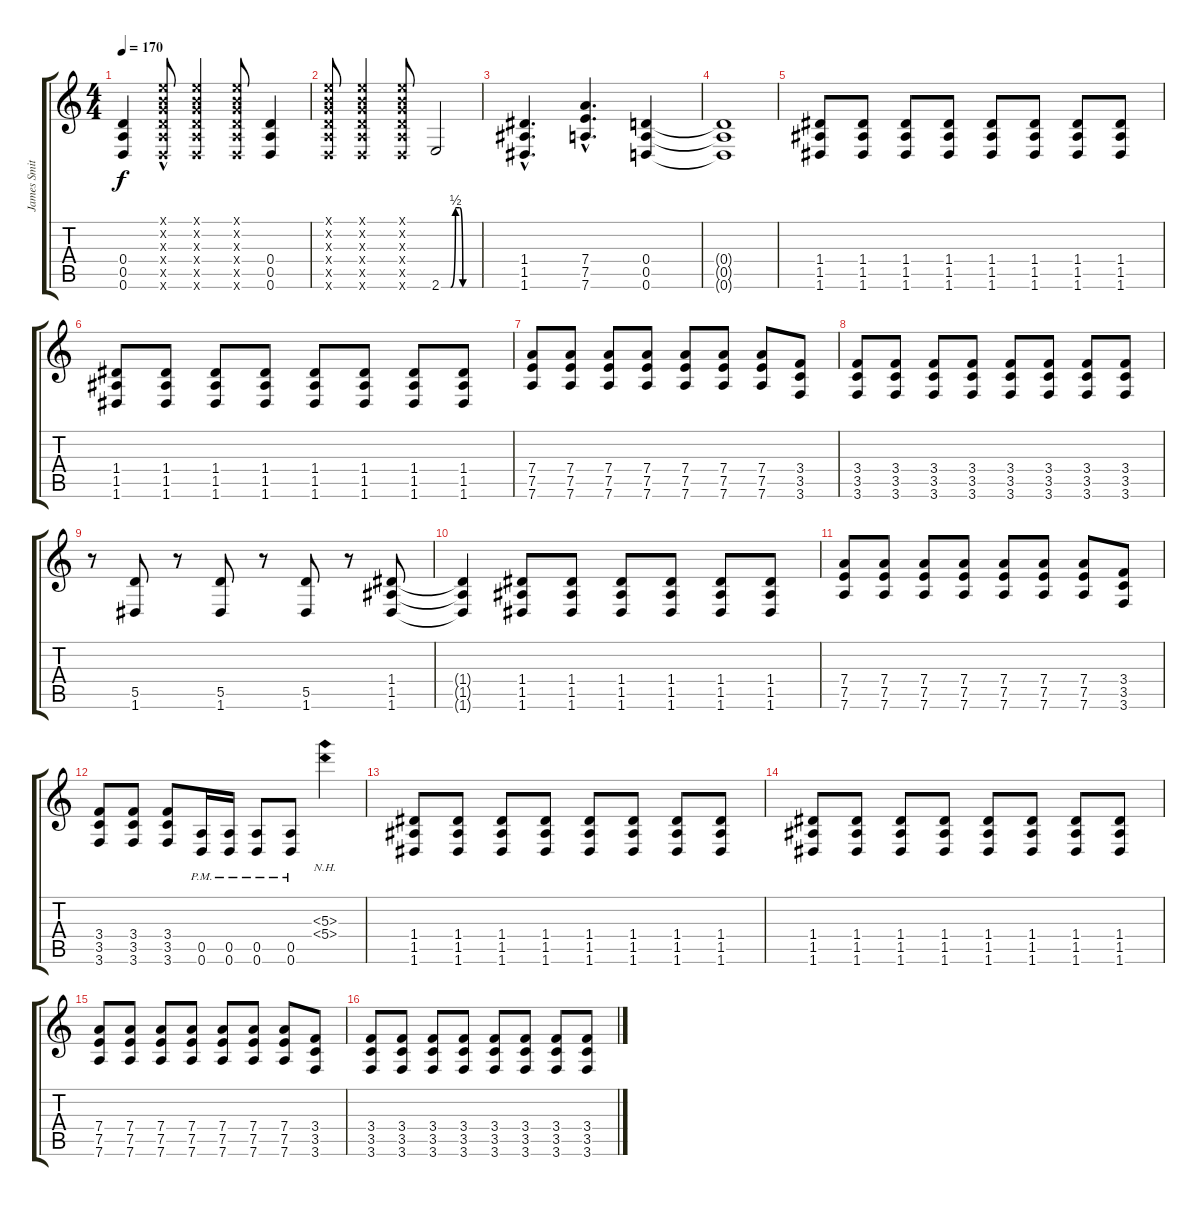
\track ("James Smith" "James Smit") {instrument distortionguitar}
\staff {score tabs}
\tuning (E4 B3 G3 D3 A2 D2) {hide}
\ts (4 4)
\tempo 170
\clef g2
\ks c
(0.4 0.5 0.6).4{dy f} (0.1{x} 0.2{x} 0.3{x} 0.4{x} 0.5{hac x} 0.6{x}).8 (0.1{x} 0.2{x} 0.3{x} 0.4{x} 0.5{x} 0.6{x}).4 (0.1{x} 0.2{x} 0.3{x} 0.4{x} 0.5{x} 0.6{x}).8 (0.4 0.5 0.6).4 |
(0.1{x} 0.2{x} 0.3{x} 0.4{x} 0.5{x} 0.6{x}).8 (0.1{x} 0.2{x} 0.3{x} 0.4{x} 0.5{x} 0.6{x}).4 (0.1{x} 0.2{x} 0.3{x} 0.4{x} 0.5{x} 0.6{x}).8 2.6{be (custom 0 0 15 0 23 2 30 2 35 0 45 0 60 0)}.2 |
(1.4{hac} 1.5{hac} 1.6{hac}).4{d} (7.4{hac} 7.5{hac} 7.6{hac}).4{d} (0.4 0.5 0.6).4 |
(0.4{t} 0.5{t} 0.6{t}).1 |
(1.4 1.5 1.6).8 (1.4 1.5 1.6).8 (1.4 1.5 1.6).8 (1.4 1.5 1.6).8 (1.4 1.5 1.6).8 (1.4 1.5 1.6).8 (1.4 1.5 1.6).8 (1.4 1.5 1.6).8 |
(1.4 1.5 1.6).8 (1.4 1.5 1.6).8 (1.4 1.5 1.6).8 (1.4 1.5 1.6).8 (1.4 1.5 1.6).8 (1.4 1.5 1.6).8 (1.4 1.5 1.6).8 (1.4 1.5 1.6).8 |
(7.4 7.5 7.6).8 (7.4 7.5 7.6).8 (7.4 7.5 7.6).8 (7.4 7.5 7.6).8 (7.4 7.5 7.6).8 (7.4 7.5 7.6).8 (7.4 7.5 7.6).8 (3.4 3.5 3.6).8 |
(3.4 3.5 3.6).8 (3.4 3.5 3.6).8 (3.4 3.5 3.6).8 (3.4 3.5 3.6).8 (3.4 3.5 3.6).8 (3.4 3.5 3.6).8 (3.4 3.5 3.6).8 (3.4 3.5 3.6).8 |
r.8 (5.5 1.6).8 r.8 (5.5 1.6).8 r.8 (5.5 1.6).8 r.8 (1.4 1.5 1.6).8 |
(1.4{t} 1.5{t} 1.6{t}).4 (1.4 1.5 1.6).8 (1.4 1.5 1.6).8 (1.4 1.5 1.6).8 (1.4 1.5 1.6).8 (1.4 1.5 1.6).8 (1.4 1.5 1.6).8 |
(7.4 7.5 7.6).8 (7.4 7.5 7.6).8 (7.4 7.5 7.6).8 (7.4 7.5 7.6).8 (7.4 7.5 7.6).8 (7.4 7.5 7.6).8 (7.4 7.5 7.6).8 (3.4 3.5 3.6).8 |
(3.4 3.5 3.6).8 (3.4 3.5 3.6).8 (3.4 3.5 3.6).8 (0.5{pm} 0.6{pm}).16 (0.5{pm} 0.6{pm}).16 (0.5{pm} 0.6{pm}).8 (0.5{pm} 0.6{pm}).8 (5.3{nh} 5.4{nh}).4 |
(1.4 1.5 1.6).8 (1.4 1.5 1.6).8 (1.4 1.5 1.6).8 (1.4 1.5 1.6).8 (1.4 1.5 1.6).8 (1.4 1.5 1.6).8 (1.4 1.5 1.6).8 (1.4 1.5 1.6).8 |
(1.4 1.5 1.6).8 (1.4 1.5 1.6).8 (1.4 1.5 1.6).8 (1.4 1.5 1.6).8 (1.4 1.5 1.6).8 (1.4 1.5 1.6).8 (1.4 1.5 1.6).8 (1.4 1.5 1.6).8 |
(7.4 7.5 7.6).8 (7.4 7.5 7.6).8 (7.4 7.5 7.6).8 (7.4 7.5 7.6).8 (7.4 7.5 7.6).8 (7.4 7.5 7.6).8 (7.4 7.5 7.6).8 (3.4 3.5 3.6).8 |
(3.4 3.5 3.6).8 (3.4 3.5 3.6).8 (3.4 3.5 3.6).8 (3.4 3.5 3.6).8 (3.4 3.5 3.6).8 (3.4 3.5 3.6).8 (3.4 3.5 3.6).8 (3.4 3.5 3.6).8
